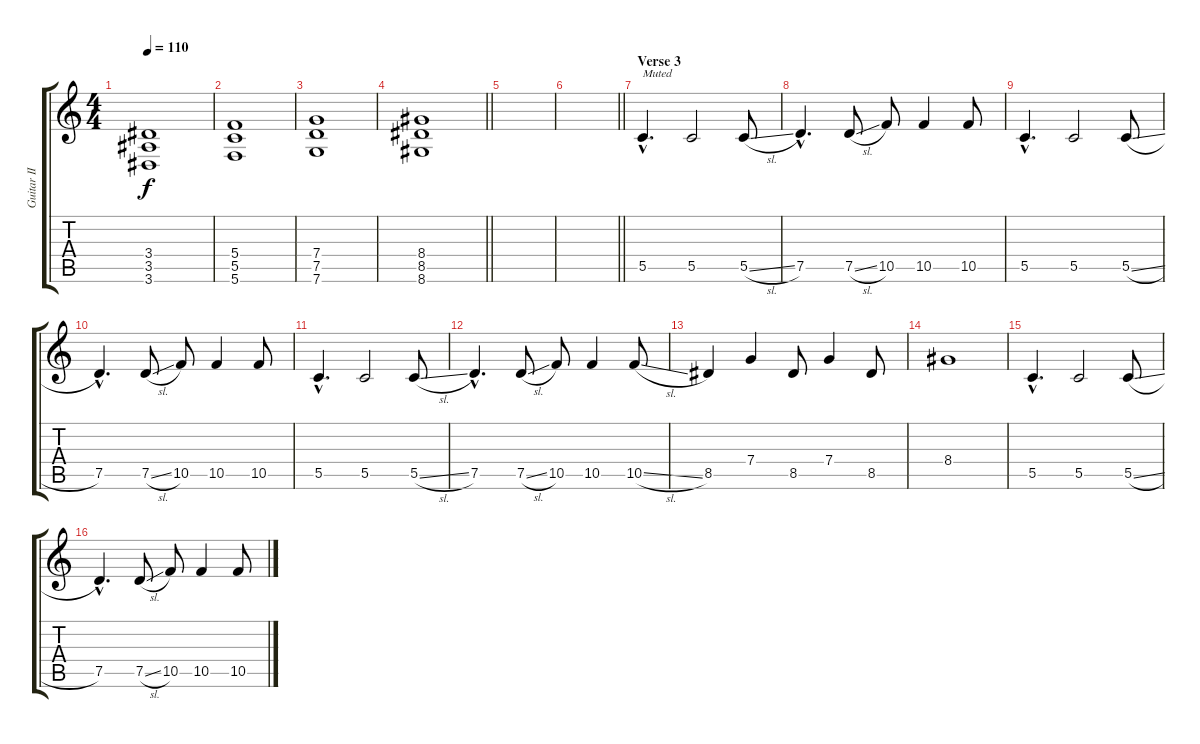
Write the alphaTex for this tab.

\track ("Guitar II" "Guitar II") {instrument distortionguitar}
\staff {score tabs}
\tuning (D4 A3 F3 C3 G2 C2) {hide}
\ts (4 4)
\tempo 110
\clef g2
\ks c
(3.4 3.5 3.6).1{dy f} |
(5.4 5.5 5.6).1 |
(7.4 7.5 7.6).1 |
\barLineRight lightlight
(8.4 8.5 8.6).1 |
|
\barLineRight lightlight
|
\section ("" "Verse 3")
5.5{hac}.4{d txt "Muted" volume 9 instrument electricguitarmuted} 5.5.2 5.5{sl}.8 |
7.5{hac}.4{d} 7.5{sl}.8 10.5.8 10.5.4 10.5.8 |
5.5{hac}.4{d} 5.5.2 5.5{sl}.8 |
7.5{hac}.4{d} 7.5{sl}.8 10.5.8 10.5.4 10.5.8 |
5.5{hac}.4{d} 5.5.2 5.5{sl}.8 |
7.5{hac}.4{d} 7.5{sl}.8 10.5.8 10.5.4 10.5{sl}.8 |
8.5.4 7.4.4 8.5.8 7.4.4 8.5.8 |
8.4.1 |
5.5{hac}.4{d} 5.5.2 5.5{sl}.8 |
7.5{hac}.4{d} 7.5{sl}.8 10.5.8 10.5.4 10.5.8
